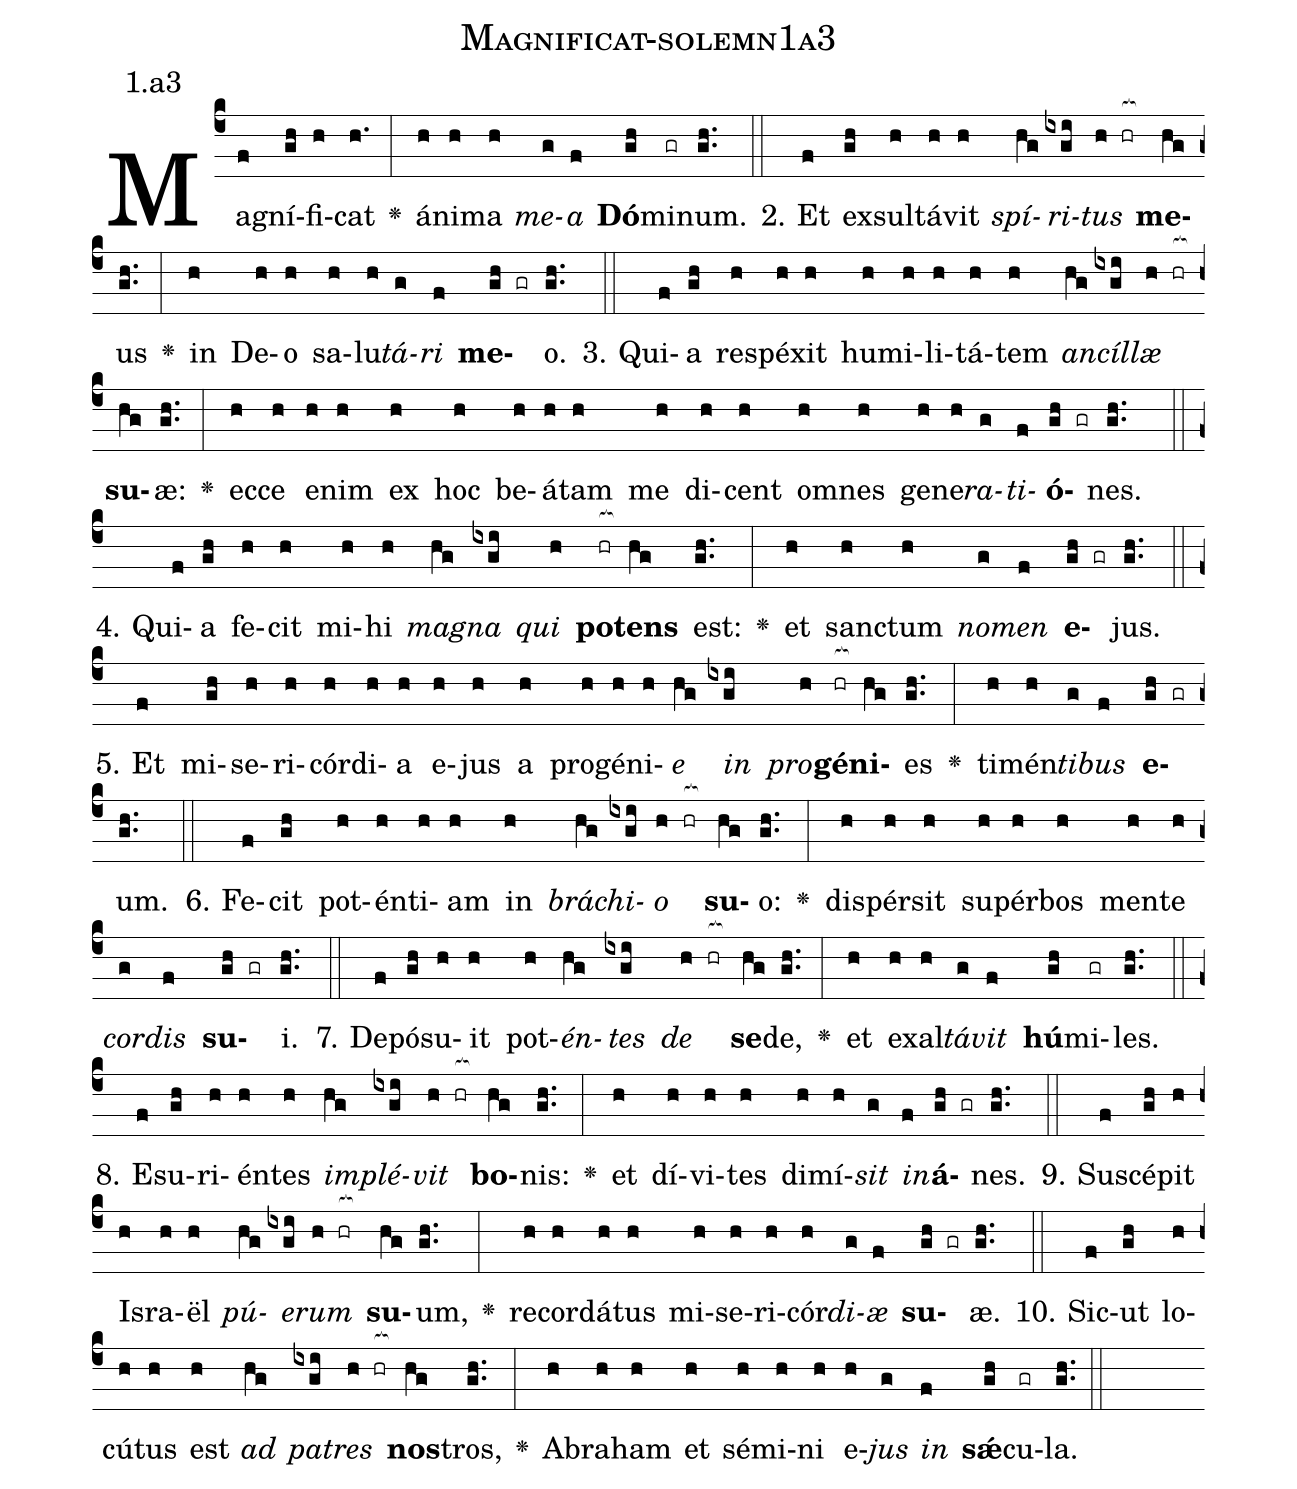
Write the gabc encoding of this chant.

name: Magnificat-solemn1a3;
annotation: 1.a3;
%%
(c4)Ma(f)gní(gh)fi(h)cat(h.) <v>\greheightstar</v>(:) á(h)ni(h)ma(h) <i>me</i>(g)<i>a</i>(f) <b>Dó</b>(gh)mi(gr)num.(gh..) (::)
2. Et(f) ex(gh)sul(h)tá(h)vit(h) <i>spí</i>(hg)<i>ri</i>(ixgi)<i>tus</i>(h hr[ocb:1{]) <b>me</b>(hg[ocb:0}])us(gh..) <v>\greheightstar</v>(:) in(h) De(h)o(h) sa(h)lu(h)<i>tá</i>(g)<i>ri</i>(f) <b>me</b>(gh gr)o.(gh..) (::)
3. Qui(f)a(gh) re(h)spé(h)xit(h) hu(h)mi(h)li(h)tá(h)tem(h) <i>an</i>(hg)<i>cíl</i>(ixgi)<i>læ</i>(h hr[ocb:1{]) <b>su</b>(hg[ocb:0}])æ:(gh..) <v>\greheightstar</v>(:) ec(h)ce(h) e(h)nim(h) ex(h) hoc(h) be(h)á(h)tam(h) me(h) di(h)cent(h) om(h)nes(h) ge(h)ne(h)<i>ra</i>(g)<i>ti</i>(f)<b>ó</b>(gh gr)nes.(gh..) (::)
4. Qui(f)a(gh) fe(h)cit(h) mi(h)hi(h) <i>ma</i>(hg)<i>gna</i>(ixgi) <i>qui</i>(h) <b>pot</b>(hr[ocb:1{])<b>ens</b>(hg[ocb:0}]) est:(gh..) <v>\greheightstar</v>(:) et(h) sanc(h)tum(h) <i>no</i>(g)<i>men</i>(f) <b>e</b>(gh gr)jus.(gh..) (::)
5. Et(f) mi(gh)se(h)ri(h)cór(h)di(h)a(h) e(h)jus(h) a(h) pro(h)gé(h)ni(h)<i>e</i>(hg) <i>in</i>(ixgi) <i>pro</i>(h)<b>gé</b>(hr[ocb:1{])<b>ni</b>(hg[ocb:0}])es(gh..) <v>\greheightstar</v>(:) ti(h)mén(h)<i>ti</i>(g)<i>bus</i>(f) <b>e</b>(gh gr)um.(gh..) (::)
6. Fe(f)cit(gh) pot(h)én(h)ti(h)am(h) in(h) <i>brá</i>(hg)<i>chi</i>(ixgi)<i>o</i>(h hr[ocb:1{]) <b>su</b>(hg[ocb:0}])o:(gh..) <v>\greheightstar</v>(:) di(h)spér(h)sit(h) su(h)pér(h)bos(h) men(h)te(h) <i>cor</i>(g)<i>dis</i>(f) <b>su</b>(gh gr)i.(gh..) (::)
7. De(f)pó(gh)su(h)it(h) pot(h)<i>én</i>(hg)<i>tes</i>(ixgi) <i>de</i>(h hr[ocb:1{]) <b>se</b>(hg[ocb:0}])de,(gh..) <v>\greheightstar</v>(:) et(h) ex(h)al(h)<i>tá</i>(g)<i>vit</i>(f) <b>hú</b>(gh)mi(gr)les.(gh..) (::)
8. E(f)su(gh)ri(h)én(h)tes(h) <i>im</i>(hg)<i>plé</i>(ixgi)<i>vit</i>(h hr[ocb:1{]) <b>bo</b>(hg[ocb:0}])nis:(gh..) <v>\greheightstar</v>(:) et(h) dí(h)vi(h)tes(h) di(h)mí(h)<i>sit</i>(g) <i>in</i>(f)<b>á</b>(gh gr)nes.(gh..) (::)
9. Su(f)scé(gh)pit(h) Is(h)ra(h)ël(h) <i>pú</i>(hg)<i>e</i>(ixgi)<i>rum</i>(h hr[ocb:1{]) <b>su</b>(hg[ocb:0}])um,(gh..) <v>\greheightstar</v>(:) re(h)cor(h)dá(h)tus(h) mi(h)se(h)ri(h)cór(h)<i>di</i>(g)<i>æ</i>(f) <b>su</b>(gh gr)æ.(gh..) (::)
10. Sic(f)ut(gh) lo(h)cú(h)tus(h) est(h) <i>ad</i>(hg) <i>pa</i>(ixgi)<i>tres</i>(h hr[ocb:1{]) <b>nos</b>(hg[ocb:0}])tros,(gh..) <v>\greheightstar</v>(:) A(h)bra(h)ham(h) et(h) sé(h)mi(h)ni(h) e(h)<i>jus</i>(g) <i>in</i>(f) <b>sǽ</b>(gh)cu(gr)la.(gh..) (::)
